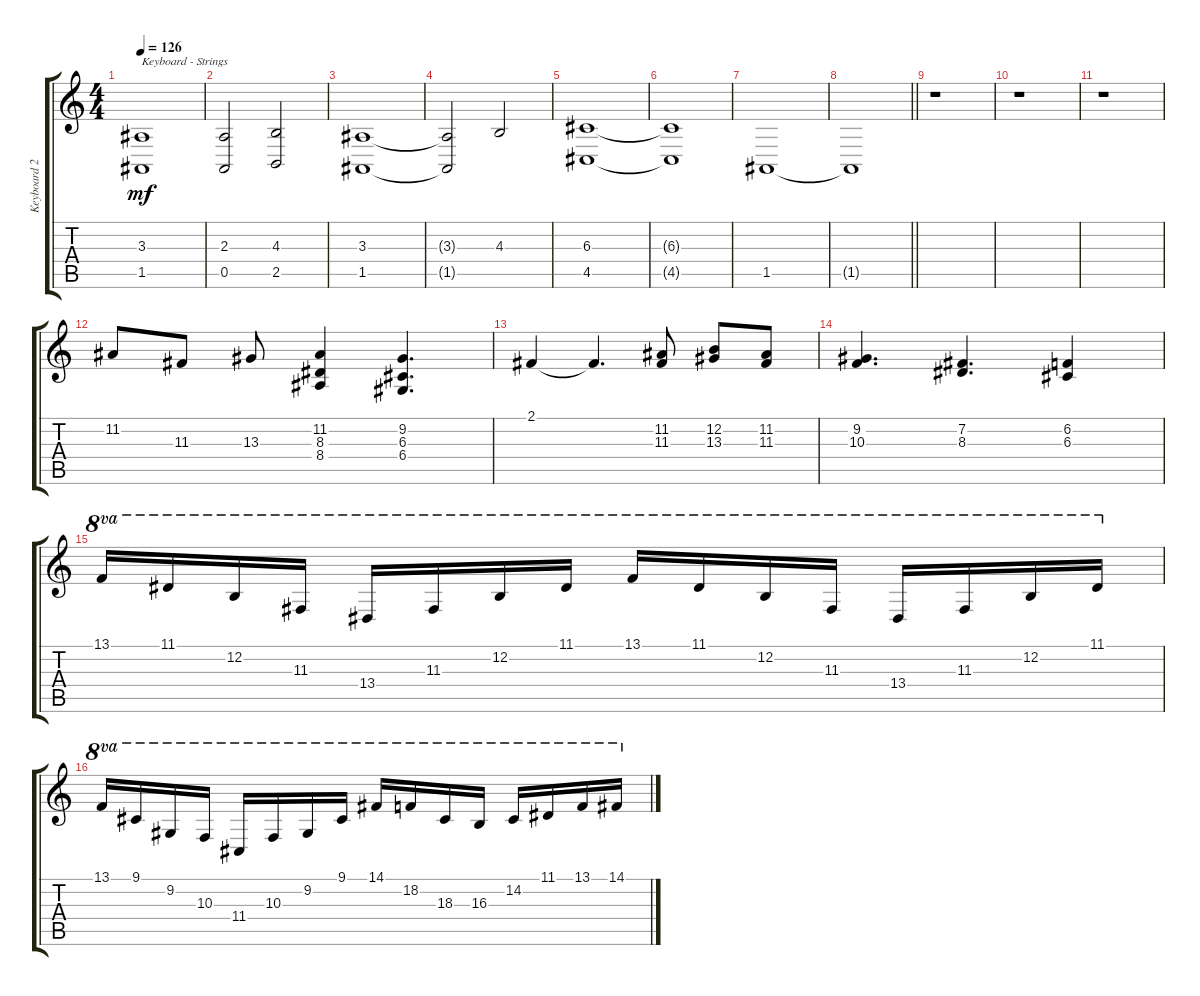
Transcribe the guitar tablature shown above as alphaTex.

\track ("Keyboard 2" "Keyboard 2") {instrument stringensemble1}
\staff {score tabs}
\tuning (E4 B3 G3 D3 A2 E2) {hide}
\ts (4 4)
\tempo 126
\clef g2
\ks c
(3.3 1.5).1{txt "Keyboard - Strings" dy mf instrument stringensemble1} |
(2.3 0.5).2 (4.3 2.5).2 |
(3.3 1.5).1 |
(3.3{t} 1.5{t}).2 4.3.2 |
(6.3 4.5).1 |
(6.3{t} 4.5{t}).1 |
1.5.1 |
\barLineRight lightlight
1.5{t}.1 |
r.1 |
r.1 |
r.1 |
11.2.8 11.3.8 13.3.8 (11.2 8.3 8.4).4 (9.2 6.3 6.4).4{d} |
2.1.4 2.1{t}.4{d} (11.2 11.3).8 (12.2 13.3).8 (11.2 11.3).8 |
(9.2 10.3).4{d} (7.2 8.3).4{d} (6.2 6.3).4 |
13.1.16{ot 8va} 11.1.16{ot 8va} 12.2.16{ot 8va} 11.3.16{ot 8va} 13.4.16{ot 8va} 11.3.16{ot 8va} 12.2.16{ot 8va} 11.1.16{ot 8va} 13.1.16{ot 8va} 11.1.16{ot 8va} 12.2.16{ot 8va} 11.3.16{ot 8va} 13.4.16{ot 8va} 11.3.16{ot 8va} 12.2.16{ot 8va} 11.1.16{ot 8va} |
13.1.16{ot 8va} 9.1.16{ot 8va} 9.2.16{ot 8va} 10.3.16{ot 8va} 11.4.16{ot 8va} 10.3.16{ot 8va} 9.2.16{ot 8va} 9.1.16{ot 8va} 14.1.16{ot 8va} 18.2.16{ot 8va} 18.3.16{ot 8va} 16.3.16{ot 8va} 14.2.16{ot 8va} 11.1.16{ot 8va} 13.1.16{ot 8va} 14.1.16{ot 8va}
